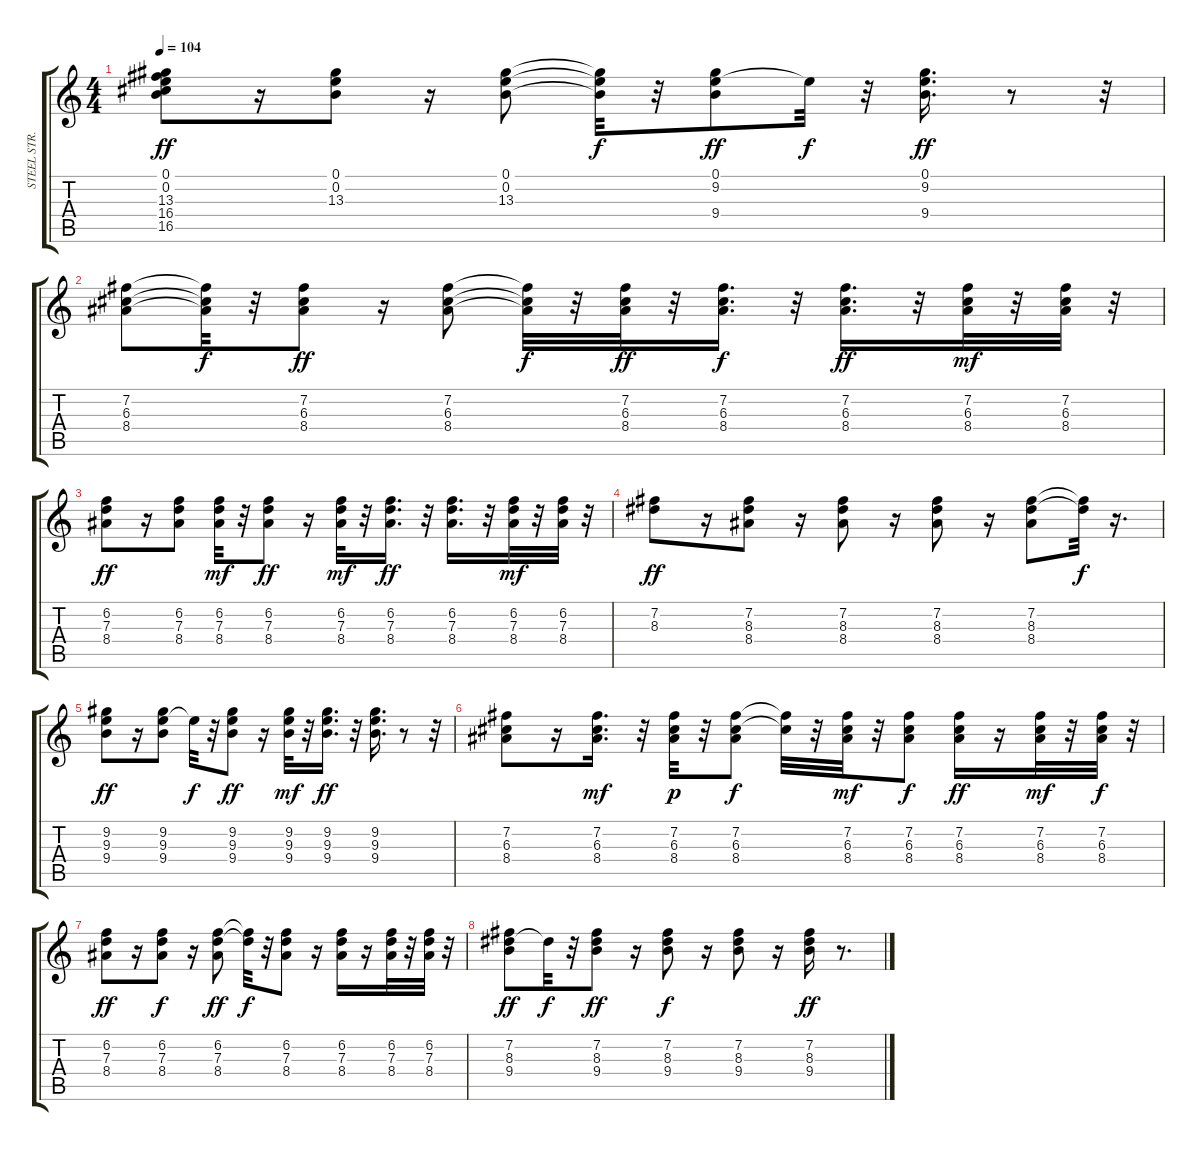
\track ("STEEL STR. GTR." "STEEL STR.") {instrument acousticguitarsteel}
\staff {score tabs}
\tuning (E4 B3 G3 D3 A2 E2) {hide}
\ts (4 4)
\tempo 104
\clef g2
\ks c
(0.1 0.2 13.3 16.4 16.5).8{dy ff} r.16 (0.1 0.2 13.3).8 r.16 (0.1 0.2 13.3).8 (0.1{t} 0.2{t} 13.3{t}).32{dy f} r.32 (0.1 9.2 9.4).8{dy ff} 0.1{t}.32{dy f} r.32 (0.1 9.2 9.4).16{d dy ff} r.8 r.32 |
(7.2 6.3 8.4).8 (7.2{t} 6.3{t} 8.4{t}).32{dy f} r.32 (7.2 6.3 8.4).8{dy ff} r.16 (7.2 6.3 8.4).8 (7.2{t} 6.3{t} 8.4{t}).32{dy f} r.32 (7.2 6.3 8.4).32{dy ff} r.32 (7.2 6.3 8.4).16{d dy f} r.32 (7.2 6.3 8.4).16{d dy ff} r.32 (7.2 6.3 8.4).32{dy mf} r.32 (7.2 6.3 8.4).32 r.32 |
(6.2 7.3 8.4).8{dy ff} r.16 (6.2 7.3 8.4).8 (6.2 7.3 8.4).32{dy mf} r.32 (6.2 7.3 8.4).8{dy ff} r.16 (6.2 7.3 8.4).32{dy mf} r.32 (6.2 7.3 8.4).16{d dy ff} r.32 (6.2 7.3 8.4).16{d} r.32 (6.2 7.3 8.4).32{dy mf} r.32 (6.2 7.3 8.4).32 r.32 |
(7.2 8.3).8{dy ff} r.16 (7.2 8.3 8.4).8 r.16 (7.2 8.3 8.4).8 r.16 (7.2 8.3 8.4).8 r.16 (7.2 8.3 8.4).8 (7.2{t} 8.3{t}).32{dy f} r.16{d} |
(9.2 9.3 9.4).8{dy ff} r.16 (9.2 9.3 9.4).8 9.3{t}.32{dy f} r.32 (9.2 9.3 9.4).8{dy ff} r.16 (9.2 9.3 9.4).32{dy mf} r.32 (9.2 9.3 9.4).16{d dy ff} r.32 (9.2 9.3 9.4).16{d} r.8 r.32 |
(7.2 6.3 8.4).8 r.16 (7.2 6.3 8.4).16{d dy mf} r.32 (7.2 6.3 8.4).32{dy p} r.32 (7.2 6.3 8.4).8{dy f} (7.2{t} 6.3{t}).32 r.32 (7.2 6.3 8.4).32{dy mf} r.32 (7.2 6.3 8.4).8{dy f} (7.2 6.3 8.4).16{dy ff} r.16 (7.2 6.3 8.4).32{dy mf} r.32 (7.2 6.3 8.4).32{dy f} r.32 |
(6.2 7.3 8.4).8{dy ff} r.16 (6.2 7.3 8.4).8{dy f} r.16 (6.2 7.3 8.4).8{dy ff} (6.2{t} 7.3{t}).32{dy f} r.32 (6.2 7.3 8.4).8 r.16 (6.2 7.3 8.4).16 r.16 (6.2 7.3 8.4).32 r.32 (6.2 7.3 8.4).32 r.32 |
(7.2 8.3 9.4).8{dy ff} 8.3{t}.32{dy f} r.32 (7.2 8.3 9.4).8{dy ff} r.16 (7.2 8.3 9.4).8{dy f} r.16 (7.2 8.3 9.4).8 r.16 (7.2 8.3 9.4).16{dy ff} r.8{d}
